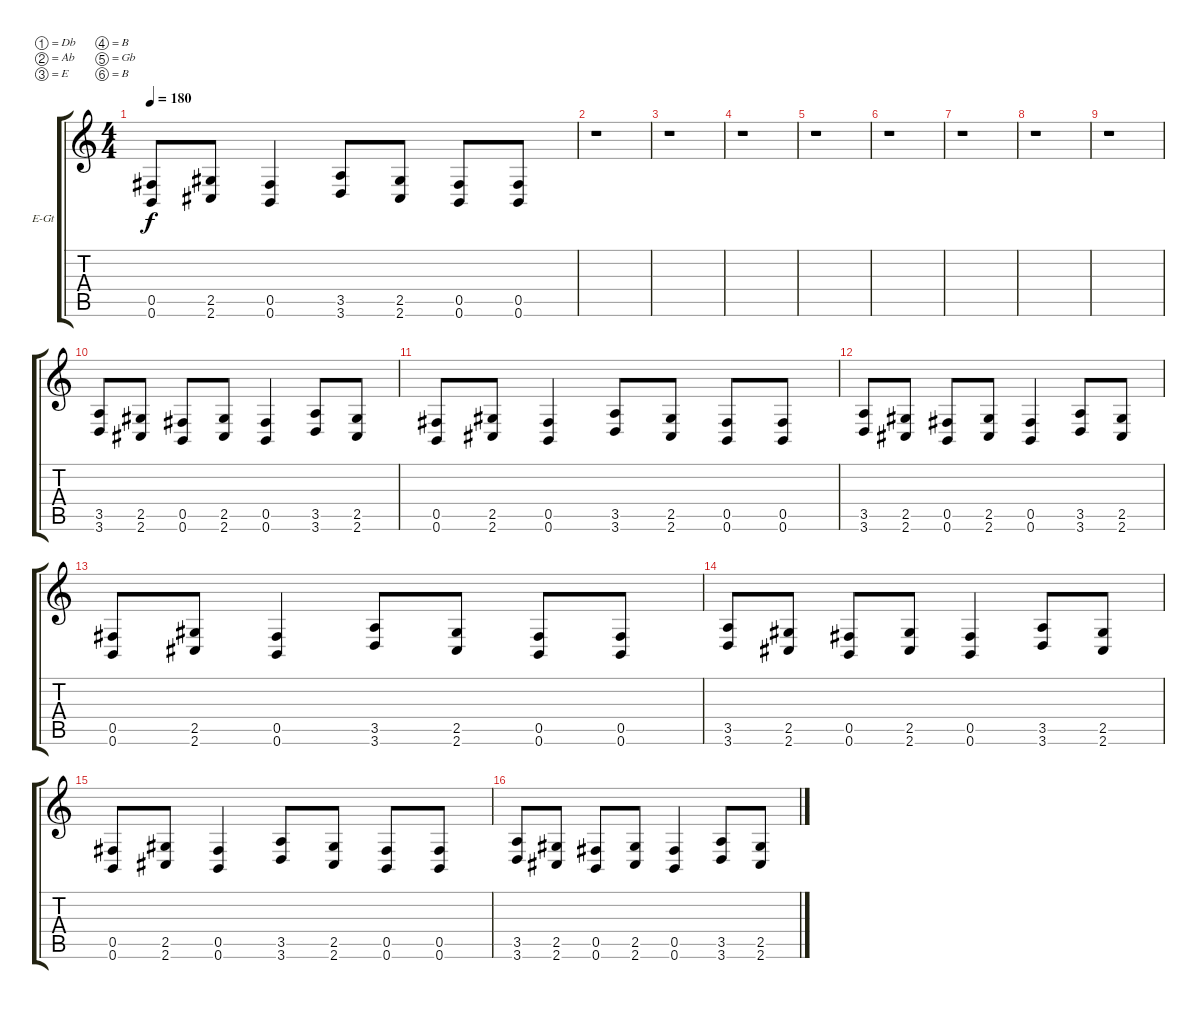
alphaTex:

\bracketExtendMode groupsimilarinstruments
\firstSystemTrackNameOrientation horizontal
\otherSystemsTrackNameOrientation horizontal
\track ("Robb Flynn" "E-Gt") {instrument distortionguitar}
\staff {score tabs}
\tuning (Db4 Ab3 E3 B2 Gb2 B1)
\ts (4 4)
\tempo 180
\clef g2
\ks c
(0.5 0.6).8{dy f} (2.5 2.6).8 (0.5 0.6).4 (3.5 3.6).8 (2.5 2.6).8 (0.5 0.6).8 (0.5 0.6).8 |
r.1 |
r.1 |
r.1 |
r.1 |
r.1 |
r.1 |
r.1 |
r.1 |
(3.5 3.6).8 (2.5 2.6).8 (0.5 0.6).8 (2.5 2.6).8 (0.5 0.6).4 (3.5 3.6).8 (2.5 2.6).8 |
(0.5 0.6).8 (2.5 2.6).8 (0.5 0.6).4 (3.5 3.6).8 (2.5 2.6).8 (0.5 0.6).8 (0.5 0.6).8 |
(3.5 3.6).8 (2.5 2.6).8 (0.5 0.6).8 (2.5 2.6).8 (0.5 0.6).4 (3.5 3.6).8 (2.5 2.6).8 |
(0.5 0.6).8 (2.5 2.6).8 (0.5 0.6).4 (3.5 3.6).8 (2.5 2.6).8 (0.5 0.6).8 (0.5 0.6).8 |
(3.5 3.6).8 (2.5 2.6).8 (0.5 0.6).8 (2.5 2.6).8 (0.5 0.6).4 (3.5 3.6).8 (2.5 2.6).8 |
(0.5 0.6).8 (2.5 2.6).8 (0.5 0.6).4 (3.5 3.6).8 (2.5 2.6).8 (0.5 0.6).8 (0.5 0.6).8 |
(3.5 3.6).8 (2.5 2.6).8 (0.5 0.6).8 (2.5 2.6).8 (0.5 0.6).4 (3.5 3.6).8 (2.5 2.6).8
